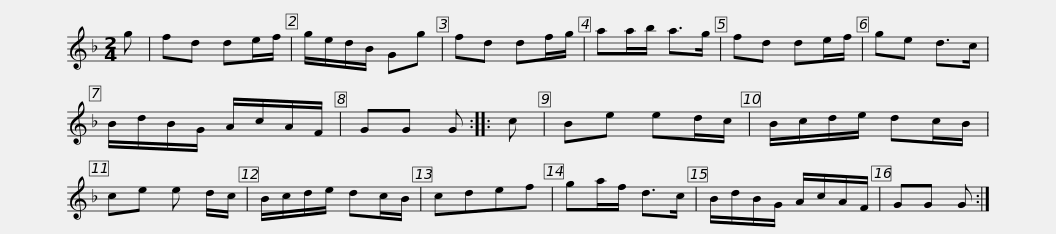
X:1
L:1/8
M:2/4
I:linebreak $
K:F
V:1 treble
V:1
 g | fd de/f/ | g/e/d/B/ Gg | fd df/g/ | aa/b/ a>g | %5
 fd de/f/ | ge d>c | B/d/B/G/ A/c/A/F/ | GG G ::$ c | %10
 Be ed/c/ | B/c/d/e/ dc/B/ | ce e d/c/ | B/c/d/e/ dc/B/ | cdef | %15
 ga/f/ d>c | B/d/B/G/ A/c/A/F/ |$ GG G :| %18
